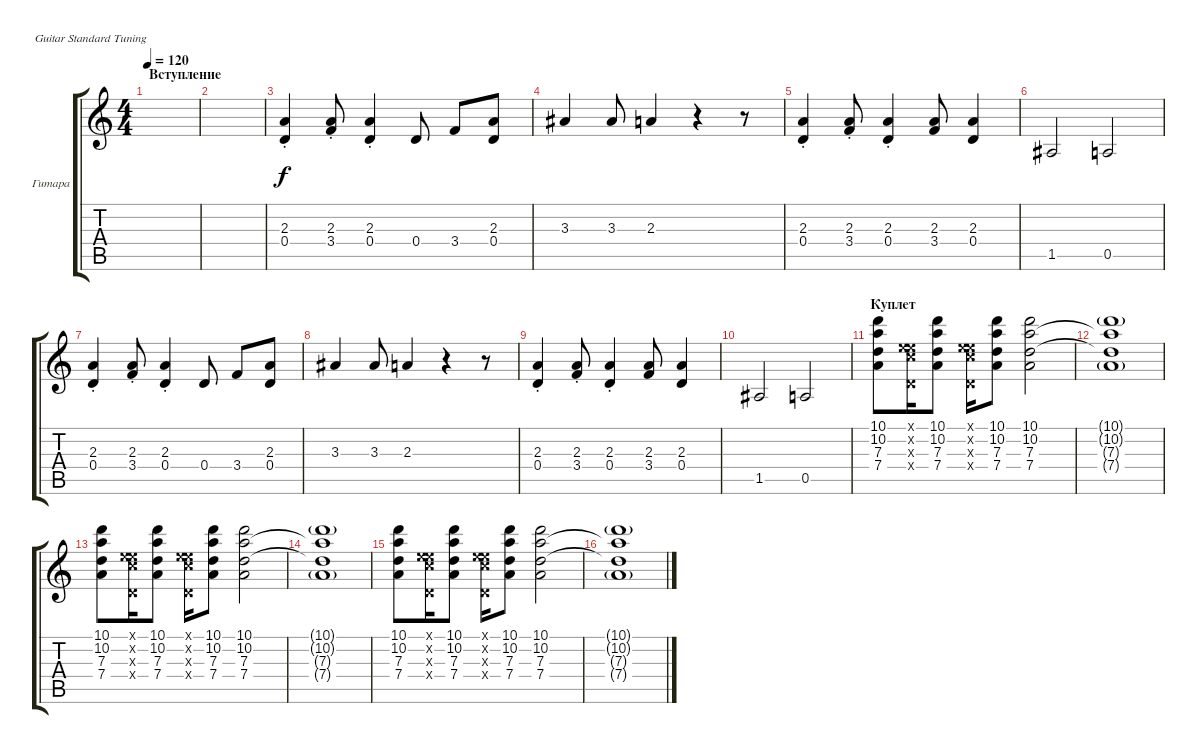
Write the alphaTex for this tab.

\defaultSystemsLayout 4
\bracketExtendMode groupsimilarinstruments
\firstSystemTrackNameOrientation horizontal
\otherSystemsTrackNameOrientation horizontal
\track ("Ю.Каспарян (Overdrive)" "Гитара") {instrument electricguitarclean}
\staff {score tabs}
\tuning (E4 B3 G3 D3 A2 E2)
\ts (4 4)
\section ("" "Вступление")
\tempo 120
\clef g2
\ks c
|
|
(0.4 2.3{st}).4 (3.4 2.3{st}).8 (0.4 2.3{st}).4 0.4.8 3.4.8 (0.4 2.3).8 |
3.3.4 3.3.8 2.3.4 r.4 r.8 |
(0.4 2.3{st}).4 (3.4 2.3{st}).8 (0.4 2.3{st}).4 (3.4 2.3).8 (0.4 2.3).4 |
1.5.2 0.5.2 |
(0.4 2.3{st}).4 (3.4 2.3{st}).8 (0.4 2.3{st}).4 0.4.8 3.4.8 (0.4 2.3).8 |
3.3.4 3.3.8 2.3.4 r.4 r.8 |
(0.4 2.3{st}).4 (3.4 2.3{st}).8 (0.4 2.3{st}).4 (3.4 2.3).8 (0.4 2.3).4 |
1.5.2 0.5.2 |
\section ("" "Куплет")
(10.2 7.3 7.4 10.1).8{dy f} (5.3{x} 5.2{x} 0.4{x} 0.1{x}).16 (7.3 10.2 7.4 10.1).8 (5.2{x} 5.3{x} 0.4{x} 0.1{x}).16 (10.2 7.3 7.4 10.1).8 (10.2 7.3 7.4 10.1).2 |
(10.2{t} 7.3{t} 7.4{g} 10.1{g}).1 |
(10.2 7.3 7.4 10.1).8 (5.3{x} 5.2{x} 0.4{x} 0.1{x}).16 (7.3 10.2 7.4 10.1).8 (5.2{x} 5.3{x} 0.4{x} 0.1{x}).16 (10.2 7.3 7.4 10.1).8 (10.2 7.3 7.4 10.1).2 |
(10.2{t} 7.3{t} 7.4{g} 10.1{g}).1 |
(10.2 7.3 7.4 10.1).8 (5.3{x} 5.2{x} 0.4{x} 0.1{x}).16 (7.3 10.2 7.4 10.1).8 (5.2{x} 5.3{x} 0.4{x} 0.1{x}).16 (10.2 7.3 7.4 10.1).8 (10.2 7.3 7.4 10.1).2 |
(10.2{t} 7.3{t} 7.4{g} 10.1{g}).1
